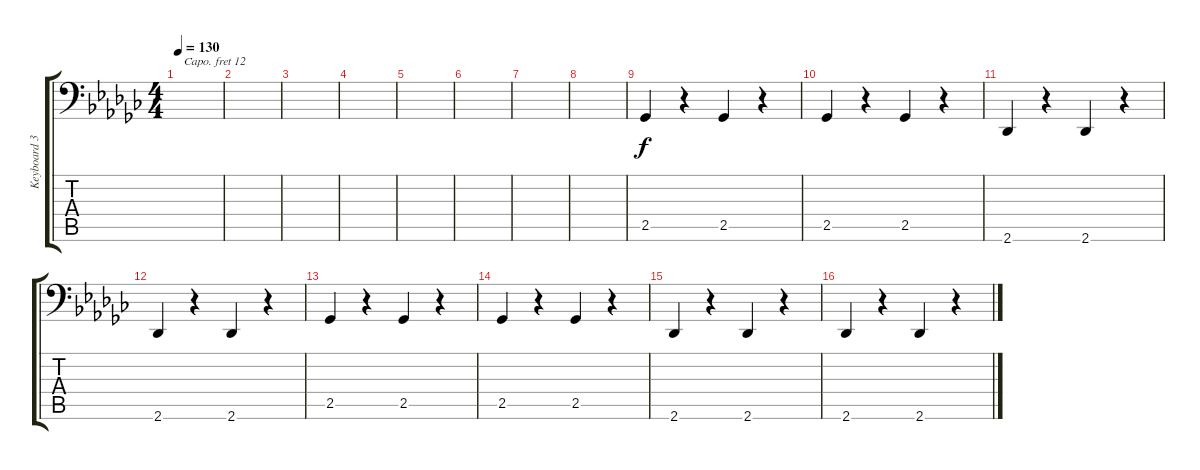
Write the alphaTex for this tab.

\track ("Keyboard 3" "Keyboard 3") {instrument lead2sawtooth}
\staff {score tabs}
\capo 12
\tuning (C3 G2 D2 A1 E1 B0) {hide}
\ts (4 4)
\tempo 130
\clef f4
\ks gb
|
|
|
|
|
|
|
|
2.5.4 r.4 2.5.4 r.4 |
2.5.4 r.4 2.5.4 r.4 |
2.6.4 r.4 2.6.4 r.4 |
2.6.4 r.4 2.6.4 r.4 |
2.5.4 r.4 2.5.4 r.4 |
2.5.4 r.4 2.5.4 r.4 |
2.6.4 r.4 2.6.4 r.4 |
2.6.4 r.4 2.6.4 r.4
